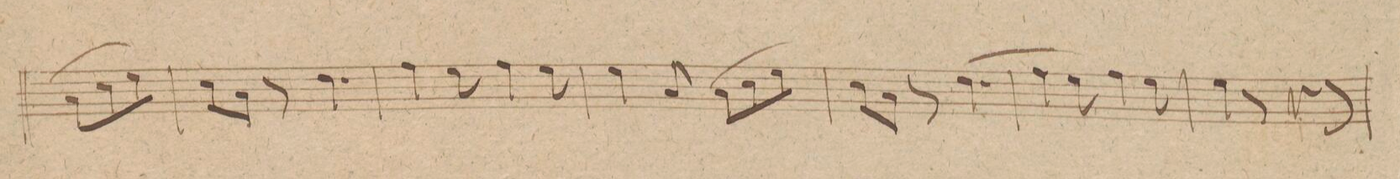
**kern	**dynam
*I"Oboi 1mo	*
*clefG2	*
*k[]	*
*M6/8	*
(8a\L	.
8cc\	.
8ee\J)	.
=129	=129
8cc\L	.
8a\J	.
8r	.
4.dd\	.
=130	=130
4ff\	.
8ee\	.
4ff\	.
8ee\	.
=131	=131
4ee\	.
8a/	.
(8a\L	.
8cc\	.
8ee\J)	.
=132	=132
8cc\L	.
8a\J	.
8r	.
(4.dd\	.
=133	=133
4ff\	.
8ee\	.
4ff\)	.
8ee\	.
=134	=134
4ee\	.
8r	.
4r	.
8r	.
=135	=135
*-	*-
